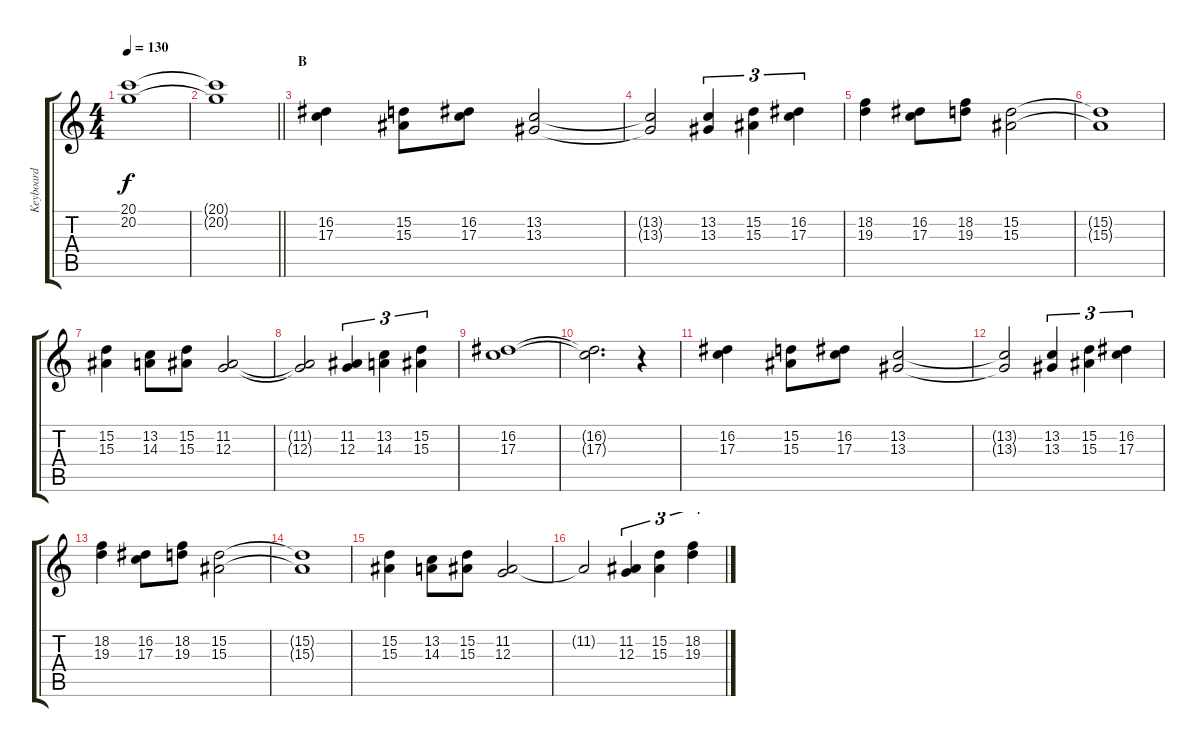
\track ("Keyboard" "Keyboard") {instrument stringensemble1}
\staff {score tabs}
\tuning (E4 B3 G3 D3 A2 E2) {hide}
\ts (4 4)
\tempo 130
\clef g2
\ks c
(20.1 20.2).1{dy f} |
\barLineRight lightlight
(20.1{t} 20.2{t}).1 |
\section ("" "B")
(16.2 17.3).4 (15.2 15.3).8 (16.2 17.3).8 (13.2 13.3).2 |
(13.2{t} 13.3{t}).2 (13.2 13.3).4{tu (3 2)} (15.2 15.3).4{tu (3 2)} (16.2 17.3).4{tu (3 2)} |
(18.2 19.3).4 (16.2 17.3).8 (18.2 19.3).8 (15.2 15.3).2 |
(15.2{t} 15.3{t}).1 |
(15.2 15.3).4 (13.2 14.3).8 (15.2 15.3).8 (11.2 12.3).2 |
(11.2{t} 12.3{t}).2 (11.2 12.3).4{tu (3 2)} (13.2 14.3).4{tu (3 2)} (15.2 15.3).4{tu (3 2)} |
(16.2 17.3).1 |
(16.2{t} 17.3{t}).2{d} r.4 |
(16.2 17.3).4 (15.2 15.3).8 (16.2 17.3).8 (13.2 13.3).2 |
(13.2{t} 13.3{t}).2 (13.2 13.3).4{tu (3 2)} (15.2 15.3).4{tu (3 2)} (16.2 17.3).4{tu (3 2)} |
(18.2 19.3).4 (16.2 17.3).8 (18.2 19.3).8 (15.2 15.3).2 |
(15.2{t} 15.3{t}).1 |
(15.2 15.3).4 (13.2 14.3).8 (15.2 15.3).8 (11.2 12.3).2 |
11.2{t}.2 (11.2 12.3).4{tu (3 2)} (15.2 15.3).4{tu (3 2)} (18.2 19.3).4{tu (3 2)}
